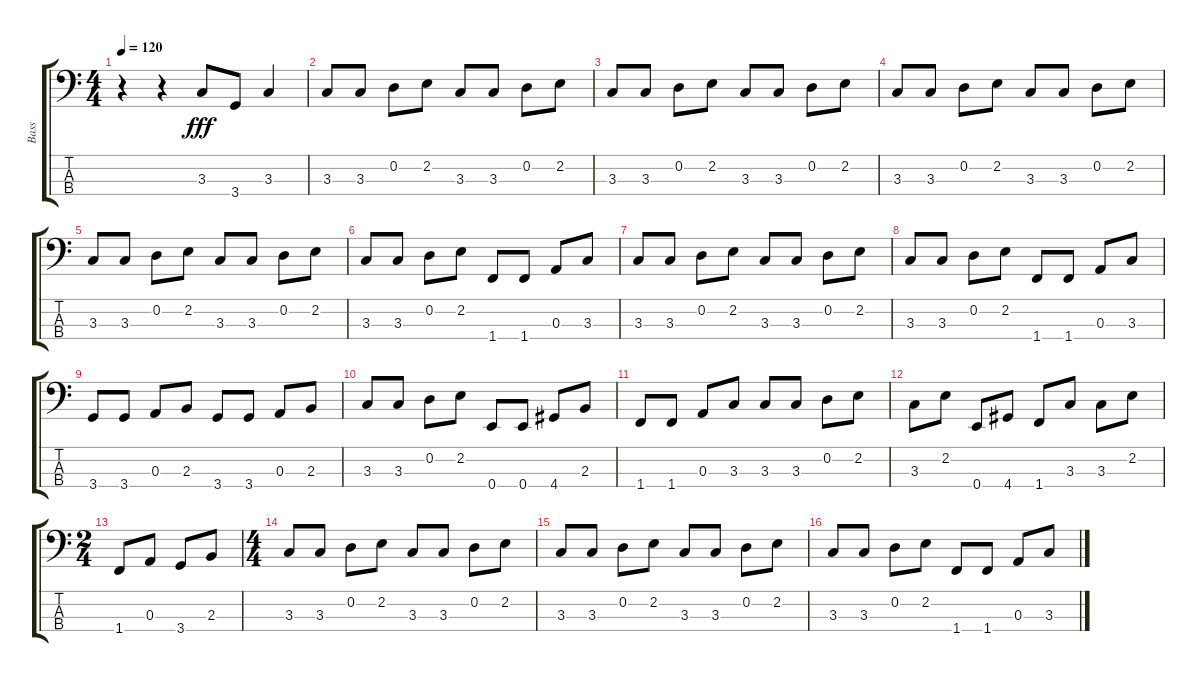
\track ("Bass" "Bass") {instrument fretlessbass}
\staff {score tabs}
\tuning (G2 D2 A1 E1) {hide}
\ts (4 4)
\tempo 120
\clef f4
\ks c
r.4{dy fff instrument fretlessbass} r.4 3.3.8 3.4.8 3.3.4 |
3.3.8 3.3.8 0.2.8 2.2.8 3.3.8 3.3.8 0.2.8 2.2.8 |
3.3.8 3.3.8 0.2.8 2.2.8 3.3.8 3.3.8 0.2.8 2.2.8 |
3.3.8 3.3.8 0.2.8 2.2.8 3.3.8 3.3.8 0.2.8 2.2.8 |
3.3.8 3.3.8 0.2.8 2.2.8 3.3.8 3.3.8 0.2.8 2.2.8 |
3.3.8 3.3.8 0.2.8 2.2.8 1.4.8 1.4.8 0.3.8 3.3.8 |
3.3.8 3.3.8 0.2.8 2.2.8 3.3.8 3.3.8 0.2.8 2.2.8 |
3.3.8 3.3.8 0.2.8 2.2.8 1.4.8 1.4.8 0.3.8 3.3.8 |
3.4.8 3.4.8 0.3.8 2.3.8 3.4.8 3.4.8 0.3.8 2.3.8 |
3.3.8 3.3.8 0.2.8 2.2.8 0.4.8 0.4.8 4.4.8 2.3.8 |
1.4.8 1.4.8 0.3.8 3.3.8 3.3.8 3.3.8 0.2.8 2.2.8 |
3.3.8 2.2.8 0.4.8 4.4.8 1.4.8 3.3.8 3.3.8 2.2.8 |
\ts (2 4)
1.4.8 0.3.8 3.4.8 2.3.8 |
\ts (4 4)
3.3.8 3.3.8 0.2.8 2.2.8 3.3.8 3.3.8 0.2.8 2.2.8 |
3.3.8 3.3.8 0.2.8 2.2.8 3.3.8 3.3.8 0.2.8 2.2.8 |
3.3.8 3.3.8 0.2.8 2.2.8 1.4.8 1.4.8 0.3.8 3.3.8
